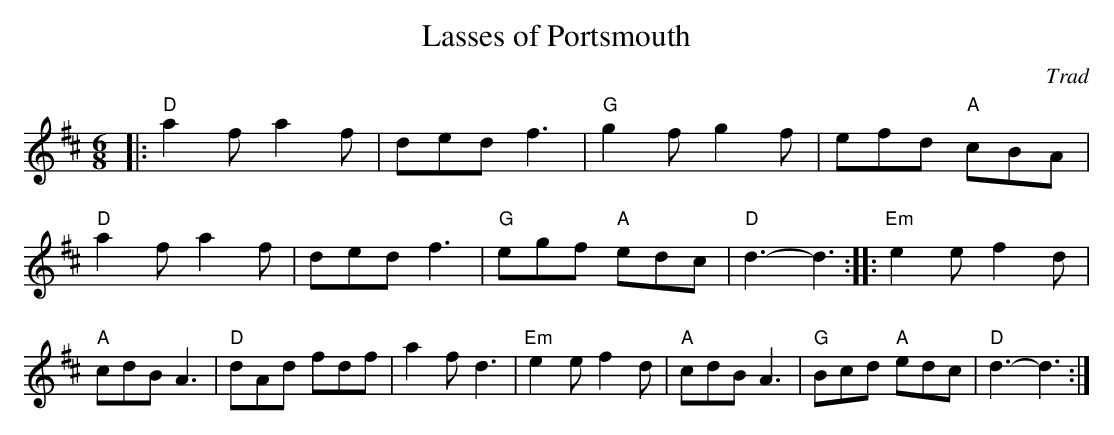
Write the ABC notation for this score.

X:1
T:Lasses of Portsmouth
C:Trad
E:15
M:6/8
L:1/8
K:D
|:"D"a2 f a2 f|ded f3|"G"g2 f g2 f|efd "A"cBA|\
"D"a2 f a2 f|ded f3|"G"egf "A"edc|"D"d3-d3::\
"Em"e2 e f2 d|"A"cdB A3|"D"dAd fdf|a2 f d3|\
"Em"e2 e f2 d|"A"cdB A3|"G"Bcd "A"edc|"D"d3-d3:|**
